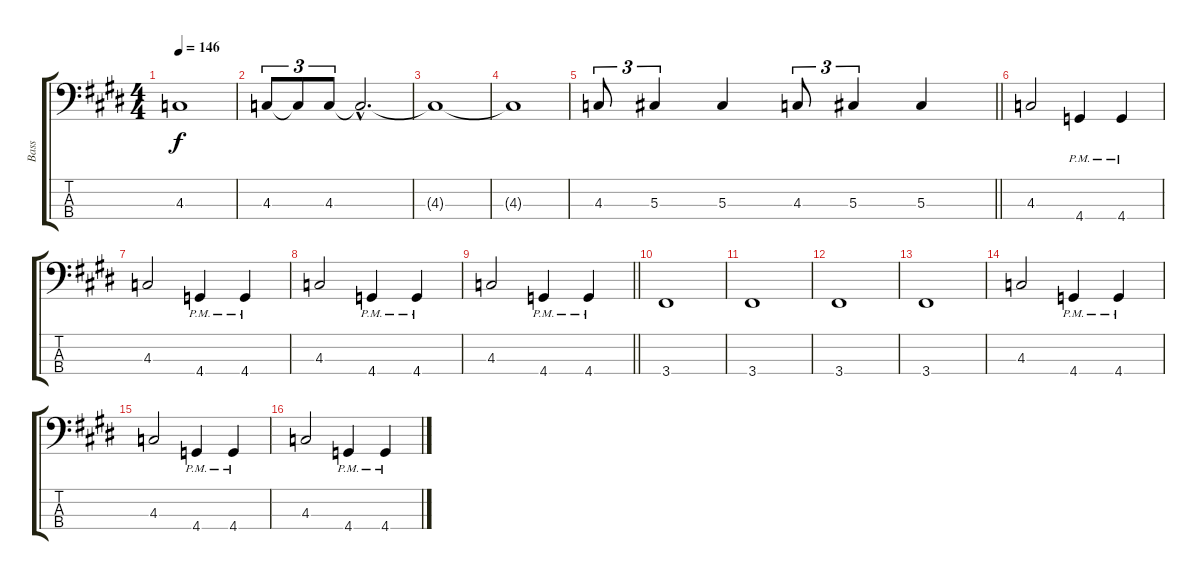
\track ("Bass" "Bass") {instrument electricbasspick}
\staff {score tabs}
\tuning (Gb2 Db2 Ab1 Eb1) {hide}
\ts (4 4)
\tempo 146
\clef f4
\ks c#minor
4.3{t}.1{dy f} |
4.3.8{tu (3 2)} 4.3{t}.8{tu (3 2)} 4.3.8{tu (3 2)} 4.3{hac t}.2{d} |
4.3{t}.1 |
4.3{t}.1 |
\barLineRight lightlight
4.3.8{tu (3 2)} 5.3.4{tu (3 2)} 5.3.4 4.3.8{tu (3 2)} 5.3.4{tu (3 2)} 5.3.4 |
4.3.2 4.4{pm}.4 4.4{pm}.4 |
4.3.2 4.4{pm}.4 4.4{pm}.4 |
4.3.2 4.4{pm}.4 4.4{pm}.4 |
\barLineRight lightlight
4.3.2 4.4{pm}.4 4.4{pm}.4 |
3.4.1 |
3.4.1 |
3.4.1 |
3.4.1 |
4.3.2 4.4{pm}.4 4.4{pm}.4 |
4.3.2 4.4{pm}.4 4.4{pm}.4 |
4.3.2 4.4{pm}.4 4.4{pm}.4
